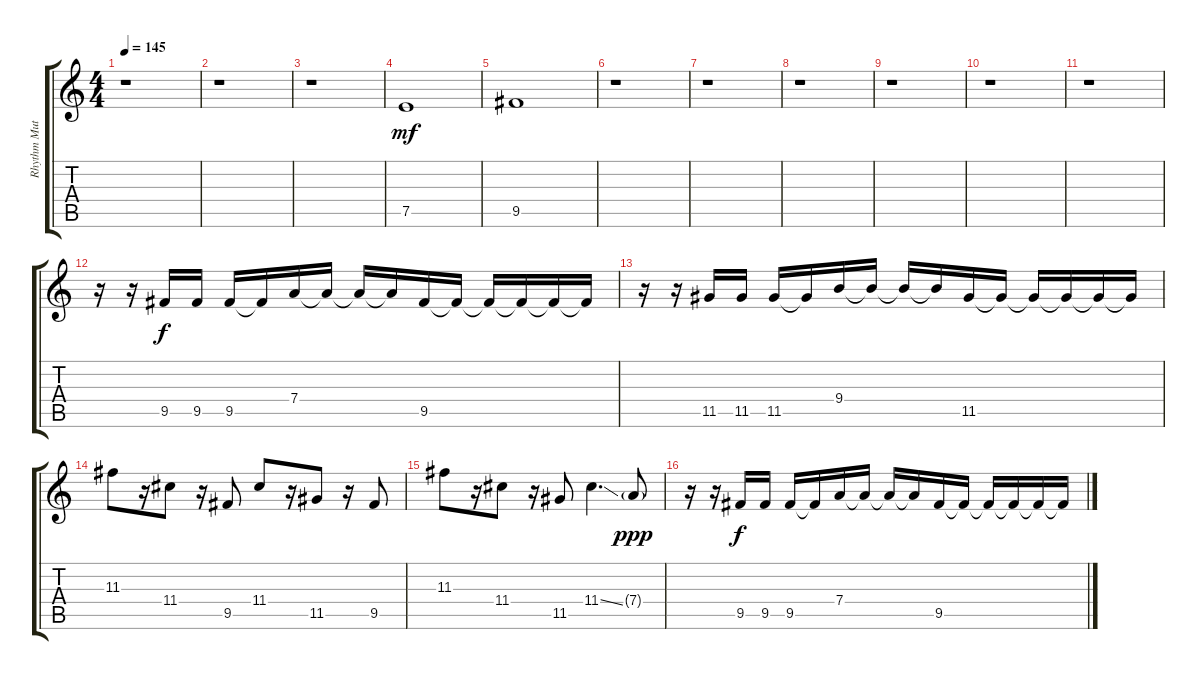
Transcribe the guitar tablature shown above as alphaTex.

\track ("Rhythm Muted" "Rhythm Mut") {instrument electricguitarmuted}
\staff {score tabs}
\tuning (E4 B3 G3 D3 A2 E2) {hide}
\ts (4 4)
\tempo 145
\clef g2
\ks c
r.1{dy f} |
r.1 |
r.1 |
7.5.1{dy mf} |
9.5.1 |
r.1 |
r.1 |
r.1 |
r.1 |
r.1 |
r.1 |
r.16 r.16 9.5.16{dy f} 9.5.16 9.5.16 9.5{t}.16 7.4.16 7.4{t}.16 7.4{t}.16 7.4{t}.16 9.5.16 9.5{t}.16 9.5{t}.16 9.5{t}.16 9.5{t}.16 9.5{t}.16 |
r.16 r.16 11.5.16 11.5.16 11.5.16 11.5{t}.16 9.4.16 9.4{t}.16 9.4{t}.16 9.4{t}.16 11.5.16 11.5{t}.16 11.5{t}.16 11.5{t}.16 11.5{t}.16 11.5{t}.16 |
11.3.8 r.16 11.4.8 r.16 9.5.8 11.4.8 r.16 11.5.8 r.16 9.5.8 |
11.3.8 r.16 11.4.8 r.16 11.5.8 11.4{ss}.4{d} 7.4{g}.8{dy ppp} |
r.16 r.16 9.5.16{dy f} 9.5.16 9.5.16 9.5{t}.16 7.4.16 7.4{t}.16 7.4{t}.16 7.4{t}.16 9.5.16 9.5{t}.16 9.5{t}.16 9.5{t}.16 9.5{t}.16 9.5{t}.16
